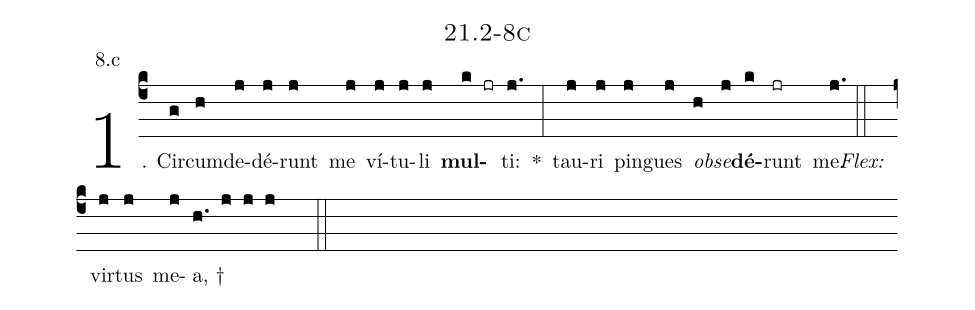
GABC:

name: 21.2-8c;
annotation: 8.c;
%%
(c4)1. Cir(g)cum(h)de(j)dé(j)runt(j) me(j) ví(j)tu(j)li(j) <b>mul</b>(k jr)ti:(j.) *(:) tau(j)ri(j) pin(j)gues(j) <i>ob</i>(h)<i>se</i>(j)<b>dé</b>(k)runt(jr) me.(j.) (::)
<i>Flex:</i>()  vir(j)tus(j) me(j)a, †(h. j j j  ::)

%E(j) u(j) o(h) u(j) a(k) e.(j.) (::)
